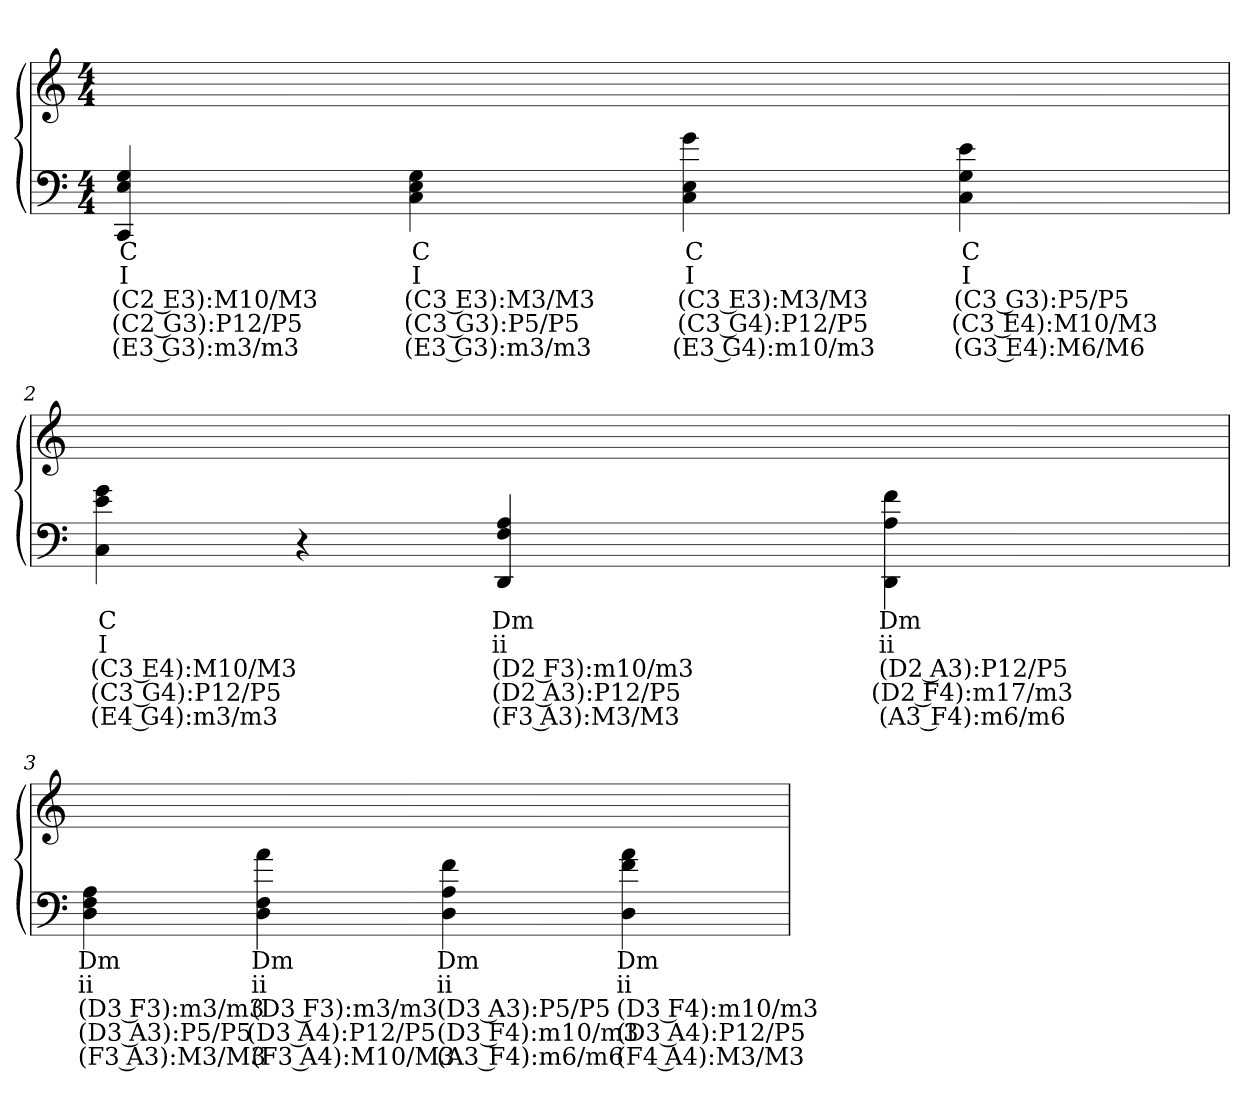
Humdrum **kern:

**kern	**text	**text	**text	**text	**text	**kern
*part2	*part2	*part2	*part2	*part2	*part2	*part1
*staff2	*staff2	*staff2	*staff2	*staff2	*staff2	*staff1
*clefF4	*	*	*	*	*	*clefG2
*k[]	*	*	*	*	*	*k[]
*C:	*	*	*	*	*	*C:
*M4/4	*	*	*	*	*	*M4/4
*MM60	*	*	*	*	*	*MM60
=1	=1	=1	=1	=1	=1	=1
4CC 4E 4G	C	I	(C2 E3):M10/M3	(C2 G3):P12/P5	(E3 G3):m3/m3	1ryy
4C 4E 4G	C	I	(C3 E3):M3/M3	(C3 G3):P5/P5	(E3 G3):m3/m3	.
4C 4E 4g	C	I	(C3 E3):M3/M3	(C3 G4):P12/P5	(E3 G4):m10/m3	.
4C 4G 4e	C	I	(C3 G3):P5/P5	(C3 E4):M10/M3	(G3 E4):M6/M6	.
=2	=2	=2	=2	=2	=2	=2
4C 4e 4g	C	I	(C3 E4):M10/M3	(C3 G4):P12/P5	(E4 G4):m3/m3	1ryy
4r	.	.	.	.	.	.
4DD 4F 4A	Dm	ii	(D2 F3):m10/m3	(D2 A3):P12/P5	(F3 A3):M3/M3	.
4DD 4A 4f	Dm	ii	(D2 A3):P12/P5	(D2 F4):m17/m3	(A3 F4):m6/m6	.
=3	=3	=3	=3	=3	=3	=3
4D 4F 4A	Dm	ii	(D3 F3):m3/m3	(D3 A3):P5/P5	(F3 A3):M3/M3	1ryy
4D 4F 4a	Dm	ii	(D3 F3):m3/m3	(D3 A4):P12/P5	(F3 A4):M10/M3	.
4D 4A 4f	Dm	ii	(D3 A3):P5/P5	(D3 F4):m10/m3	(A3 F4):m6/m6	.
4D 4f 4a	Dm	ii	(D3 F4):m10/m3	(D3 A4):P12/P5	(F4 A4):M3/M3	.
=	=	=	=	=	=	=
*-	*-	*-	*-	*-	*-	*-
